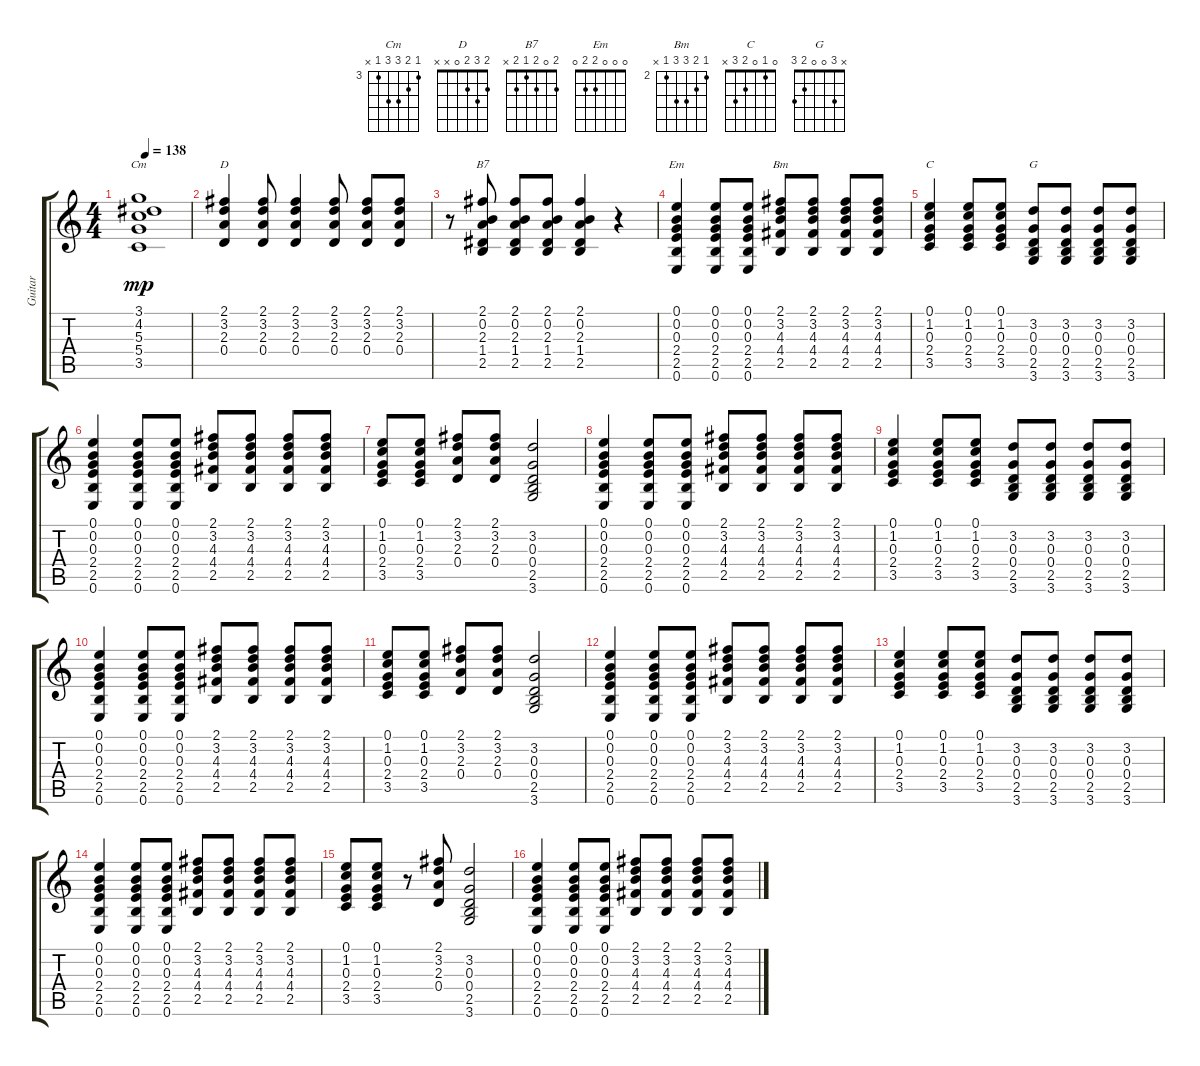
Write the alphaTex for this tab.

\track ("Guitar" "Guitar") {instrument acousticguitarsteel}
\staff {score tabs}
\tuning (E4 B3 G3 D3 A2 E2) {hide}
\chord ("Cm" 3 4 5 5 3 x) {firstfret 3}
\chord ("D" 2 3 2 0 x x)
\chord ("B7" 2 0 2 1 2 x)
\chord ("Em" 0 0 0 2 2 0)
\chord ("Bm" 2 3 4 4 2 x) {firstfret 2}
\chord ("C" 0 1 0 2 3 x)
\chord ("G" x 3 0 0 2 3)
\ts (4 4)
\tempo 138
\clef g2
\ks c
(3.1 4.2 5.3 5.4 3.5).1{ch "Cm" dy mp} |
(2.1 3.2 2.3 0.4).4{ch "D"} (2.1 3.2 2.3 0.4).8 (2.1 3.2 2.3 0.4).4 (2.1 3.2 2.3 0.4).8 (2.1 3.2 2.3 0.4).8 (2.1 3.2 2.3 0.4).8 |
r.8 (2.1 0.2 2.3 1.4 2.5).8{ch "B7"} (2.1 0.2 2.3 1.4 2.5).8 (2.1 0.2 2.3 1.4 2.5).8 (2.1 0.2 2.3 1.4 2.5).4 r.4 |
(0.1 0.2 0.3 2.4 2.5 0.6).4{ch "Em"} (0.1 0.2 0.3 2.4 2.5 0.6).8 (0.1 0.2 0.3 2.4 2.5 0.6).8 (2.1 3.2 4.3 4.4 2.5).8{ch "Bm"} (2.1 3.2 4.3 4.4 2.5).8 (2.1 3.2 4.3 4.4 2.5).8 (2.1 3.2 4.3 4.4 2.5).8 |
(0.1 1.2 0.3 2.4 3.5).4{ch "C"} (0.1 1.2 0.3 2.4 3.5).8 (0.1 1.2 0.3 2.4 3.5).8 (3.2 0.3 0.4 2.5 3.6).8{ch "G"} (3.2 0.3 0.4 2.5 3.6).8 (3.2 0.3 0.4 2.5 3.6).8 (3.2 0.3 0.4 2.5 3.6).8 |
(0.1 0.2 0.3 2.4 2.5 0.6).4 (0.1 0.2 0.3 2.4 2.5 0.6).8 (0.1 0.2 0.3 2.4 2.5 0.6).8 (2.1 3.2 4.3 4.4 2.5).8 (2.1 3.2 4.3 4.4 2.5).8 (2.1 3.2 4.3 4.4 2.5).8 (2.1 3.2 4.3 4.4 2.5).8 |
(0.1 1.2 0.3 2.4 3.5).8 (0.1 1.2 0.3 2.4 3.5).8 (2.1 3.2 2.3 0.4).8 (2.1 3.2 2.3 0.4).8 (3.2 0.3 0.4 2.5 3.6).2 |
(0.1 0.2 0.3 2.4 2.5 0.6).4 (0.1 0.2 0.3 2.4 2.5 0.6).8 (0.1 0.2 0.3 2.4 2.5 0.6).8 (2.1 3.2 4.3 4.4 2.5).8 (2.1 3.2 4.3 4.4 2.5).8 (2.1 3.2 4.3 4.4 2.5).8 (2.1 3.2 4.3 4.4 2.5).8 |
(0.1 1.2 0.3 2.4 3.5).4 (0.1 1.2 0.3 2.4 3.5).8 (0.1 1.2 0.3 2.4 3.5).8 (3.2 0.3 0.4 2.5 3.6).8 (3.2 0.3 0.4 2.5 3.6).8 (3.2 0.3 0.4 2.5 3.6).8 (3.2 0.3 0.4 2.5 3.6).8 |
(0.1 0.2 0.3 2.4 2.5 0.6).4 (0.1 0.2 0.3 2.4 2.5 0.6).8 (0.1 0.2 0.3 2.4 2.5 0.6).8 (2.1 3.2 4.3 4.4 2.5).8 (2.1 3.2 4.3 4.4 2.5).8 (2.1 3.2 4.3 4.4 2.5).8 (2.1 3.2 4.3 4.4 2.5).8 |
(0.1 1.2 0.3 2.4 3.5).8 (0.1 1.2 0.3 2.4 3.5).8 (2.1 3.2 2.3 0.4).8 (2.1 3.2 2.3 0.4).8 (3.2 0.3 0.4 2.5 3.6).2 |
(0.1 0.2 0.3 2.4 2.5 0.6).4 (0.1 0.2 0.3 2.4 2.5 0.6).8 (0.1 0.2 0.3 2.4 2.5 0.6).8 (2.1 3.2 4.3 4.4 2.5).8 (2.1 3.2 4.3 4.4 2.5).8 (2.1 3.2 4.3 4.4 2.5).8 (2.1 3.2 4.3 4.4 2.5).8 |
(0.1 1.2 0.3 2.4 3.5).4 (0.1 1.2 0.3 2.4 3.5).8 (0.1 1.2 0.3 2.4 3.5).8 (3.2 0.3 0.4 2.5 3.6).8 (3.2 0.3 0.4 2.5 3.6).8 (3.2 0.3 0.4 2.5 3.6).8 (3.2 0.3 0.4 2.5 3.6).8 |
(0.1 0.2 0.3 2.4 2.5 0.6).4 (0.1 0.2 0.3 2.4 2.5 0.6).8 (0.1 0.2 0.3 2.4 2.5 0.6).8 (2.1 3.2 4.3 4.4 2.5).8 (2.1 3.2 4.3 4.4 2.5).8 (2.1 3.2 4.3 4.4 2.5).8 (2.1 3.2 4.3 4.4 2.5).8 |
(0.1 1.2 0.3 2.4 3.5).8 (0.1 1.2 0.3 2.4 3.5).8 r.8 (2.1 3.2 2.3 0.4).8 (3.2 0.3 0.4 2.5 3.6).2 |
(0.1 0.2 0.3 2.4 2.5 0.6).4 (0.1 0.2 0.3 2.4 2.5 0.6).8 (0.1 0.2 0.3 2.4 2.5 0.6).8 (2.1 3.2 4.3 4.4 2.5).8 (2.1 3.2 4.3 4.4 2.5).8 (2.1 3.2 4.3 4.4 2.5).8 (2.1 3.2 4.3 4.4 2.5).8
